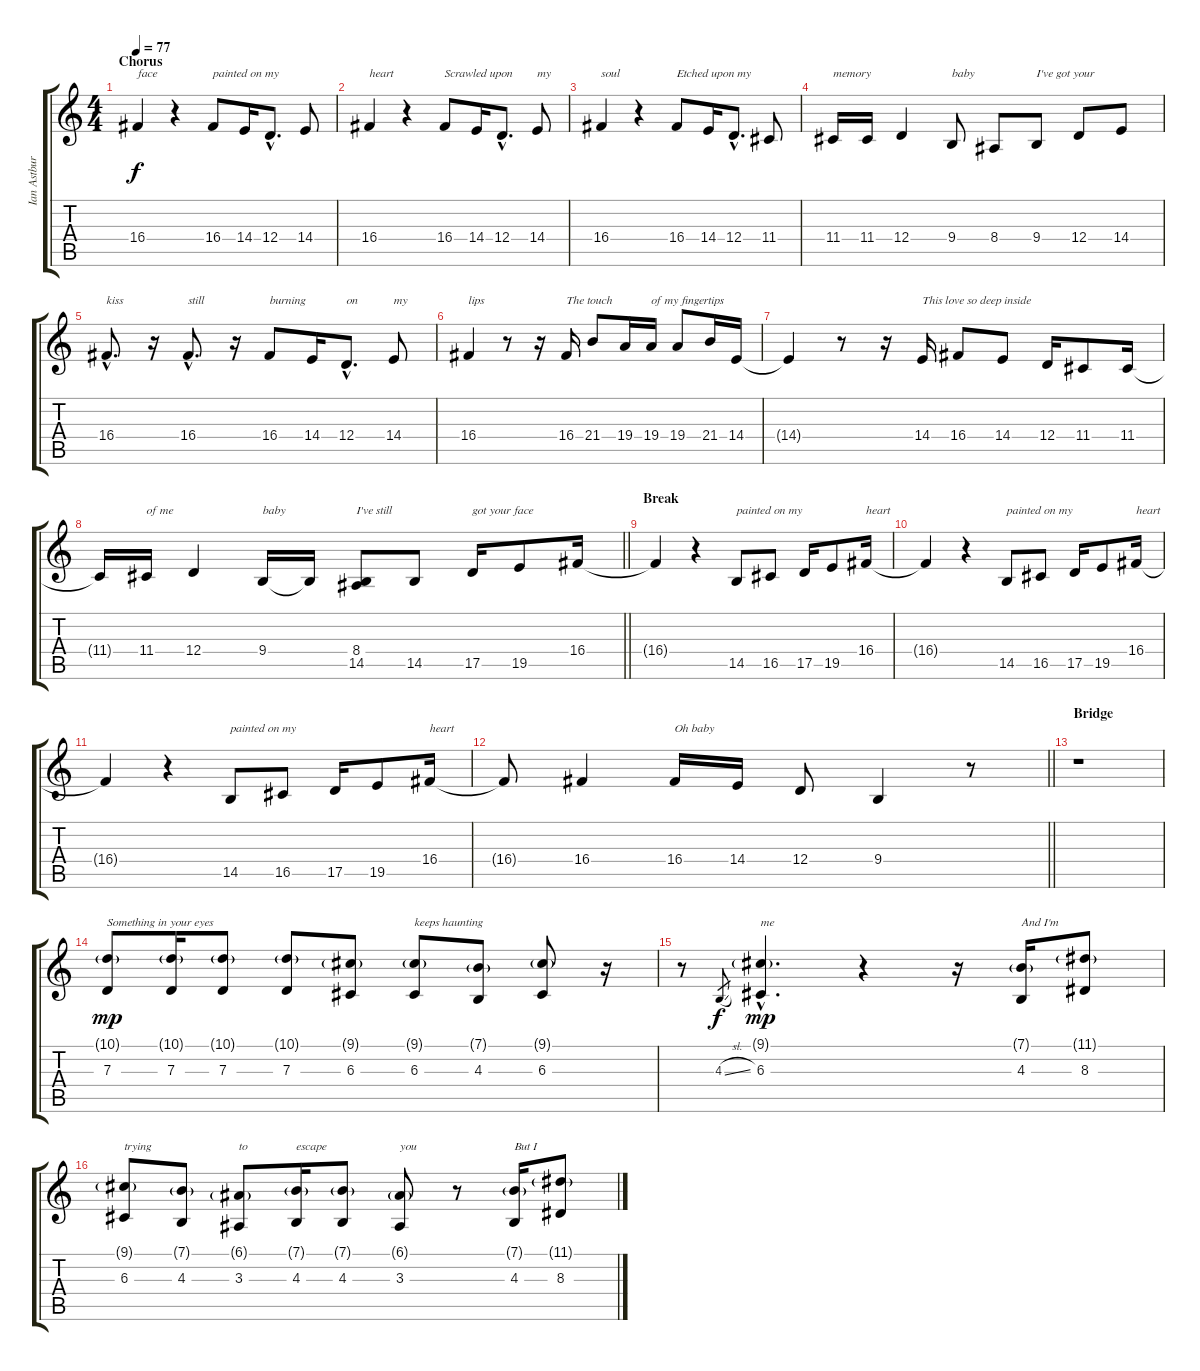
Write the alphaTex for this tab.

\track ("Ian Astbury (Backing Vocals)" "Ian Astbur") {instrument violin}
\staff {score tabs}
\tuning (E4 B3 G3 D3 A2 E2) {hide}
\ts (4 4)
\section ("" "Chorus")
\tempo 77
\clef g2
\ks c
16.4.4{txt "face" dy f} r.4 16.4.8{txt "painted on my"} 14.4.16 12.4{hac}.8{d} 14.4.8 |
16.4.4{txt "heart"} r.4 16.4.8{txt "Scrawled upon"} 14.4.16 12.4{hac}.8{d} 14.4.8{txt "my"} |
16.4.4{txt "soul"} r.4 16.4.8{txt "Etched upon my"} 14.4.16 12.4{hac}.8{d} 11.4.8 |
11.4.16{txt "memory"} 11.4.16 12.4.4 9.4.8{txt "baby"} 8.4.8 9.4.8{txt "I've got your"} 12.4.8 14.4.8 |
16.4{hac}.8{d txt "kiss"} r.16 16.4{hac}.8{d txt "still"} r.16 16.4.8{txt "burning"} 14.4.16 12.4{hac}.8{d txt "on"} 14.4.8{txt "my"} |
16.4.4{txt "lips"} r.8 r.16 16.4.16{txt "The touch"} 21.4.8 19.4.16 19.4.16{txt "of my fingertips"} 19.4.8 21.4.16 14.4.16 |
14.4{t}.4 r.8 r.16 14.4.16{txt "This love so deep inside"} 16.4.8 14.4.8 12.4.16 11.4.8 11.4.16 |
\barLineRight lightlight
11.4{t}.16 11.4.16{txt "of me"} 12.4.4 9.4.16{txt "baby"} 9.4{t}.16 (8.4 14.5).8{txt "I've still"} 14.5.8 17.5.16{txt "got your face"} 19.5.8 16.4.16 |
\section ("" "Break")
16.4{t}.4 r.4 14.5.8{txt "painted on my"} 16.5.8 17.5.16 19.5.8 16.4.16{txt "heart"} |
16.4{t}.4 r.4 14.5.8{txt "painted on my"} 16.5.8 17.5.16 19.5.8 16.4.16{txt "heart"} |
16.4{t}.4 r.4 14.5.8{txt "painted on my"} 16.5.8 17.5.16 19.5.8 16.4.16{txt "heart"} |
\barLineRight lightlight
16.4{t}.8 16.4.4 16.4.16{txt "Oh baby"} 14.4.16 12.4.8 9.4.4 r.8 |
\section ("" "Bridge")
r.1 |
(10.1{g} 7.3).8{txt "Something in your eyes" dy mp} (10.1{g} 7.3).16 (10.1{g} 7.3).8 (10.1{g} 7.3).8 (9.1{g} 6.3).8 (9.1{g} 6.3).8{txt "keeps haunting"} (7.1{g} 4.3).8 (9.1{g} 6.3).8 r.16 |
r.8 4.3{sl}.8{gr dy f} (9.1{g hac} 6.3{hac}).4{d txt "me" dy mp} r.4 r.16 (7.1{g} 4.3).16{txt "And I'm"} (11.1{g} 8.3).8 |
(9.1{g} 6.3).8{txt "trying"} (7.1{g} 4.3).8 (6.1{g} 3.3).8{txt "to"} (7.1{g} 4.3).16{txt "escape"} (7.1{g} 4.3).8 (6.1{g} 3.3).8{txt "you"} r.8 (7.1{g} 4.3).16{txt "But I"} (11.1{g} 8.3).8
